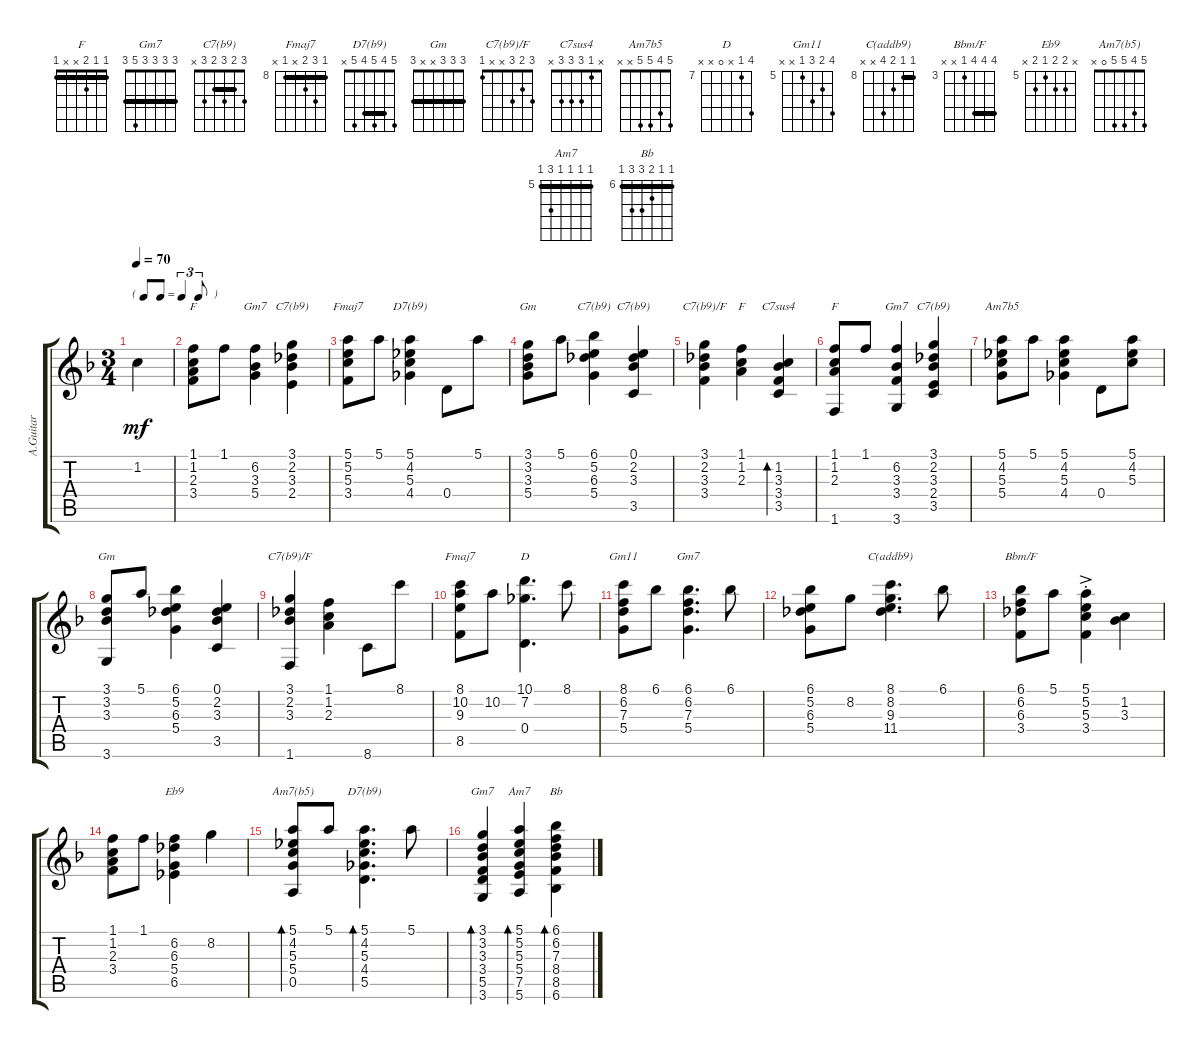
\track ("A.Guitar" "A.Guitar") {instrument acousticguitarnylon}
\staff {score tabs}
\tuning (E4 B3 G3 D3 A2 E2) {hide}
\chord ("F" 1 1 2 3 x x) {barre 1}
\chord ("Gm7" x 6 3 5 x x) {firstfret 3}
\chord ("C7(b9)" 3 2 3 2 x x)
\chord ("Fmaj7" 5 5 5 3 x x) {barre 5}
\chord ("D7(b9)" 5 4 5 4 x x)
\chord ("Gm" 3 3 3 5 x x) {barre 3}
\chord ("C7(b9)" 6 5 6 5 x x) {firstfret 5}
\chord ("C7(b9)" 0 2 3 x 3 x)
\chord ("C7(b9)/F" 3 2 3 3 x x)
\chord ("F" x x x x x x)
\chord ("C7sus4" x 1 3 3 3 x)
\chord ("F" 1 1 2 x x 1) {barre 1}
\chord ("Gm7" x 6 3 3 x 3) {firstfret 3 barre 3}
\chord ("C7(b9)" 3 2 3 2 3 x) {barre 2}
\chord ("Am7b5" 5 4 5 5 x x)
\chord ("Gm" 3 3 3 x x 3) {barre 3}
\chord ("C7(b9)/F" 3 2 3 x x 1)
\chord ("Fmaj7" 8 10 9 x 8 x) {firstfret 8 barre 8}
\chord ("D" 10 7 x 0 x x) {firstfret 7}
\chord ("Gm11" 8 6 7 5 x x) {firstfret 5}
\chord ("Gm7" 6 6 7 5 x x) {firstfret 5 barre 6}
\chord ("C(addb9)" 8 8 9 11 x x) {firstfret 8 barre 8}
\chord ("Bbm/F" 6 6 6 3 x x) {firstfret 3 barre 6}
\chord ("Eb9" x 6 6 5 6 x) {firstfret 5}
\chord ("Am7(b5)" 5 4 5 5 0 x)
\chord ("D7(b9)" 5 4 5 4 5 x) {barre 4}
\chord ("Gm7" 3 3 3 3 5 3) {barre 3}
\chord ("Am7" 5 5 5 5 7 5) {firstfret 5 barre 5}
\chord ("Bb" 6 6 7 8 8 6) {firstfret 6 barre 6}
\ts (3 4)
\tf triplet8th
\tempo 70
\clef g2
\ks f
1.2.4{dy mf instrument acousticguitarnylon} |
(1.1 1.2 2.3 3.4).8{ch "F"} 1.1.8 (6.2 3.3 5.4).4{ch "Gm7"} (3.1 2.2 3.3 2.4).4{ch "C7(b9)"} |
(5.1 5.2 5.3 3.4).8{ch "Fmaj7"} 5.1.8 (5.1 4.2 5.3 4.4).4{ch "D7(b9)"} 0.4.8 5.1.8 |
(3.1 3.2 3.3 5.4).8{ch "Gm"} 5.1.8 (6.1 5.2 6.3 5.4).4{ch "C7(b9)"} (0.1 2.2 3.3 3.5).4{ch "C7(b9)"} |
(3.1 2.2 3.3 3.4).4{ch "C7(b9)/F"} (1.1 1.2 2.3).4{ch "F"} (1.2 3.3 3.4 3.5).4{bd 60 ch "C7sus4"} |
(1.1 1.2 2.3 1.6).8{ch "F"} 1.1.8 (6.2 3.3 3.4 3.6).4{ch "Gm7"} (3.1 2.2 3.3 2.4 3.5).4{ch "C7(b9)"} |
(5.1 4.2 5.3 5.4).8{ch "Am7b5"} 5.1.8 (5.1 4.2 5.3 4.4).4 0.4.8 (5.1 4.2 5.3).8 |
(3.1 3.2 3.3 3.6).8{ch "Gm"} 5.1.8 (6.1 5.2 6.3 5.4).4 (0.1 2.2 3.3 3.5).4 |
(3.1 2.2 3.3 1.6).4{ch "C7(b9)/F"} (1.1 1.2 2.3).4 8.6.8 8.1.8 |
(8.1 10.2 9.3 8.5).8{ch "Fmaj7"} 10.2.8 (10.1 7.2 0.4).4{d ch "D"} 8.1.8 |
(8.1 6.2 7.3 5.4).8{ch "Gm11"} 6.1.8 (6.1 6.2 7.3 5.4).4{d ch "Gm7"} 6.1.8 |
(6.1 5.2 6.3 5.4).8 8.2.8 (8.1 8.2 9.3 11.4).4{d ch "C(addb9)"} 6.1.8 |
(6.1 6.2 6.3 3.4).8{ch "Bbm/F"} 5.1.8 (5.1{ac st} 5.2{ac st} 5.3{ac st} 3.4{ac st}).4 (1.2 3.3).4 |
(1.1 1.2 2.3 3.4).8 1.1.8 (6.2 6.3 5.4 6.5).4{ch "Eb9"} 8.2.4 |
(5.1 4.2 5.3 5.4 0.5).8{bd 60 ch "Am7(b5)"} 5.1.8 (5.1 4.2 5.3 4.4 5.5).4{d bd 60 ch "D7(b9)"} 5.1.8 |
(3.1 3.2 3.3 3.4 5.5 3.6).4{bd 60 ch "Gm7"} (5.1 5.2 5.3 5.4 7.5 5.6).4{bd 60 ch "Am7"} (6.1 6.2 7.3 8.4 8.5 6.6).4{bd 60 ch "Bb"}
